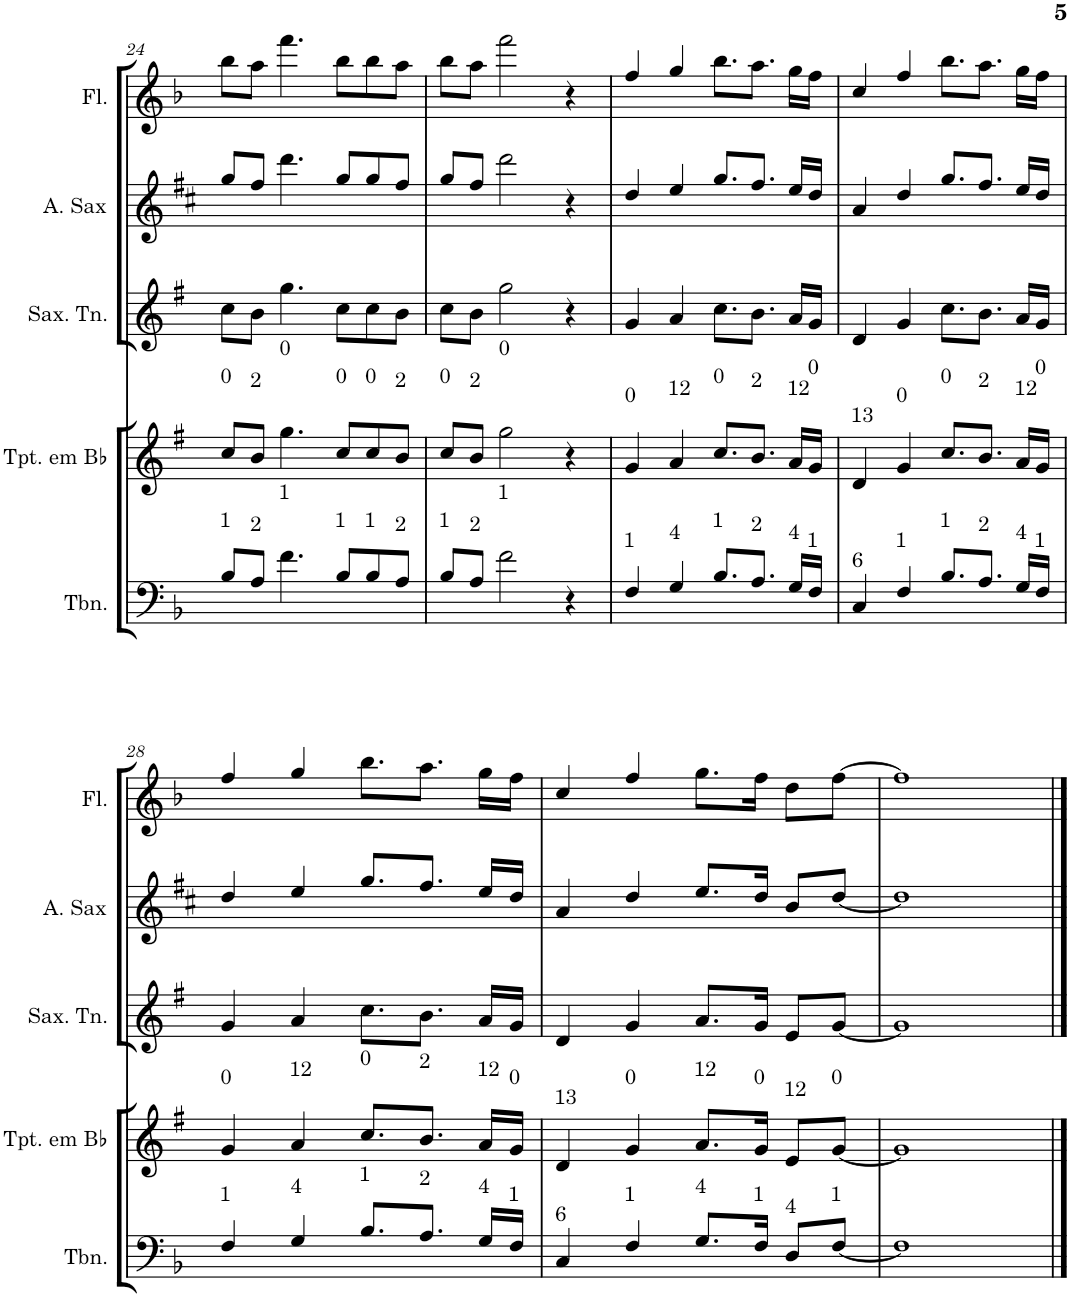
**kern	**kern	**kern	**kern	**kern
*part5	*part4	*part3	*part2	*part1
*staff5	*staff4	*staff3	*staff2	*staff1
*I"Trombone	*I"Trompete em Bb	*I"Saxofone Tenor	*I"Saxofone Alto	*I"Flauta Transversal
*I'Tbn.	*I'Tpt. em Bb	*I'Sax. Tn.	*	*I'Fl.
!!LO:PB:g=z
*clefF4	*clefG2	*clefG2	*clefG2	*clefG2
*	*Trd1c2	*Trd8c14	*Trd5c9	*
*k[b-]	*k[f#]	*k[f#]	*k[f#c#]	*k[b-]
*M4/4	*M4/4	*M4/4	*M4/4	*M4/4
=24	=24	=24	=24	=24
!	!LO:TX:a:t=0	!	!	!
!LO:TX:a:t=1	!	!	!	!
8B-/L	8cc/L	8cc\L	8gg/L	8bb-\L
!	!LO:TX:a:t=2	!	!	!
!LO:TX:a:t=2	!	!	!	!
8A/J	8b/J	8b\J	8ff#/J	8aa\J
!	!LO:TX:a:t=0	!	!	!
!LO:TX:a:t=1	!	!	!	!
4.f\	4.gg\	4.gg\	4.ddd\	4.fff\
!	!LO:TX:a:t=0	!	!	!
!LO:TX:a:t=1	!	!	!	!
8B-/L	8cc/L	8cc\L	8gg/L	8bb-\L
!	!LO:TX:a:t=0	!	!	!
!LO:TX:a:t=1	!	!	!	!
8B-/	8cc/	8cc\	8gg/	8bb-\
!	!LO:TX:a:t=2	!	!	!
!LO:TX:a:t=2	!	!	!	!
8A/J	8b/J	8b\J	8ff#/J	8aa\J
=25	=25	=25	=25	=25
!	!LO:TX:a:t=0	!	!	!
!LO:TX:a:t=1	!	!	!	!
8B-/L	8cc/L	8cc\L	8gg/L	8bb-\L
!	!LO:TX:a:t=2	!	!	!
!LO:TX:a:t=2	!	!	!	!
8A/J	8b/J	8b\J	8ff#/J	8aa\J
!	!LO:TX:a:t=0	!	!	!
!LO:TX:a:t=1	!	!	!	!
2f\	2gg\	2gg\	2ddd\	2fff\
4r	4r	4r	4r	4r
=26	=26	=26	=26	=26
!	!LO:TX:a:t=0	!	!	!
!LO:TX:a:t=1	!	!	!	!
4F/	4g/	4g/	4dd/	4ff/
!	!LO:TX:a:t=12	!	!	!
!LO:TX:a:t=4	!	!	!	!
4G/	4a/	4a/	4ee/	4gg/
!	!LO:TX:a:t=0	!	!	!
!LO:TX:a:t=1	!	!	!	!
8.B-/L	8.cc/L	8.cc\L	8.gg/L	8.bb-\L
!	!LO:TX:a:t=2	!	!	!
!LO:TX:a:t=2	!	!	!	!
8.A/J	8.b/J	8.b\J	8.ff#/J	8.aa\J
!	!LO:TX:a:t=12	!	!	!
!LO:TX:a:t=4	!	!	!	!
16G/LL	16a/LL	16a/LL	16ee/LL	16gg\LL
!	!LO:TX:a:t=0	!	!	!
!LO:TX:a:t=1	!	!	!	!
16F/JJ	16g/JJ	16g/JJ	16dd/JJ	16ff\JJ
=27	=27	=27	=27	=27
!	!LO:TX:a:t=13	!	!	!
!LO:TX:a:t=6	!	!	!	!
4C/	4d/	4d/	4a/	4cc/
!	!LO:TX:a:t=0	!	!	!
!LO:TX:a:t=1	!	!	!	!
4F/	4g/	4g/	4dd/	4ff/
!	!LO:TX:a:t=0	!	!	!
!LO:TX:a:t=1	!	!	!	!
8.B-/L	8.cc/L	8.cc\L	8.gg/L	8.bb-\L
!	!LO:TX:a:t=2	!	!	!
!LO:TX:a:t=2	!	!	!	!
8.A/J	8.b/J	8.b\J	8.ff#/J	8.aa\J
!	!LO:TX:a:t=12	!	!	!
!LO:TX:a:t=4	!	!	!	!
16G/LL	16a/LL	16a/LL	16ee/LL	16gg\LL
!	!LO:TX:a:t=0	!	!	!
!LO:TX:a:t=1	!	!	!	!
16F/JJ	16g/JJ	16g/JJ	16dd/JJ	16ff\JJ
!!LO:LB:g=z
=28	=28	=28	=28	=28
!	!LO:TX:a:t=0	!	!	!
!LO:TX:a:t=1	!	!	!	!
4F/	4g/	4g/	4dd/	4ff/
!	!LO:TX:a:t=12	!	!	!
!LO:TX:a:t=4	!	!	!	!
4G/	4a/	4a/	4ee/	4gg/
!	!LO:TX:a:t=0	!	!	!
!LO:TX:a:t=1	!	!	!	!
8.B-/L	8.cc/L	8.cc\L	8.gg/L	8.bb-\L
!	!LO:TX:a:t=2	!	!	!
!LO:TX:a:t=2	!	!	!	!
8.A/J	8.b/J	8.b\J	8.ff#/J	8.aa\J
!	!LO:TX:a:t=12	!	!	!
!LO:TX:a:t=4	!	!	!	!
16G/LL	16a/LL	16a/LL	16ee/LL	16gg\LL
!	!LO:TX:a:t=0	!	!	!
!LO:TX:a:t=1	!	!	!	!
16F/JJ	16g/JJ	16g/JJ	16dd/JJ	16ff\JJ
=29	=29	=29	=29	=29
!	!LO:TX:a:t=13	!	!	!
!LO:TX:a:t=6	!	!	!	!
4C/	4d/	4d/	4a/	4cc/
!	!LO:TX:a:t=0	!	!	!
!LO:TX:a:t=1	!	!	!	!
4F/	4g/	4g/	4dd/	4ff/
!	!LO:TX:a:t=12	!	!	!
!LO:TX:a:t=4	!	!	!	!
8.G/L	8.a/L	8.a/L	8.ee/L	8.gg\L
!	!LO:TX:a:t=0	!	!	!
!LO:TX:a:t=1	!	!	!	!
16F/Jk	16g/Jk	16g/Jk	16dd/Jk	16ff\Jk
!	!LO:TX:a:t=12	!	!	!
!LO:TX:a:t=4	!	!	!	!
8D/L	8e/L	8e/L	8b/L	8dd\L
!	!LO:TX:a:t=0	!	!	!
!LO:TX:a:t=1	!	!	!	!
[8F/J	[8g/J	[8g/J	[8dd/J	[8ff\J
=30	=30	=30	=30	=30
1F]	1g]	1g]	1dd]	1ff]
==	==	==	==	==
*-	*-	*-	*-	*-
